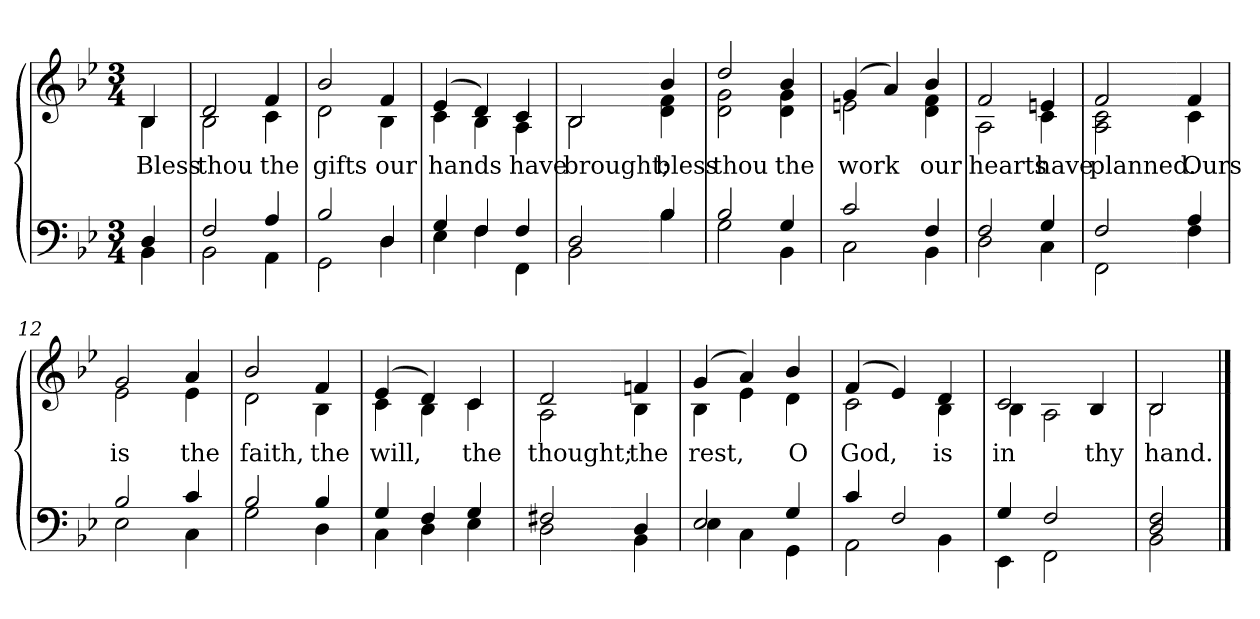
**kern	**kern	**text
*part2	*part1	*part1
*staff2	*staff1	*staff1
*clefF4	*clefG2	*
*k[b-e-]	*k[b-e-]	*
*M3/4	*M3/4	*
=1	=1	=1
*^	*	*
!	!	!LO:TX:b:i:t=Verse	!
!	!	!	!LO:LY:b
*	*	*^	*
4D/	4BB-\	4B-/	4B-\	Bless
=2	=2	=2	=2	=2
!	!	!	!	!LO:LY:b
2F/	2BB-\	2d/	2B-\	thou
!	!	!	!	!LO:LY:b
4A/	4AA\	4f/	4c\	the
=3	=3	=3	=3	=3
!	!	!	!	!LO:LY:b
2B-/	2GG\	2b-/	2d\	gifts
!	!	!	!	!LO:LY:b
4D/	4D\	4f/	4B-\	our
=4	=4	=4	=4	=4
!	!	!	!	!LO:LY:b
4G/	4E-\	(>4e-/	4c\	hands
4F/	4F\	4d/)	4B-\	.
!	!	!	!	!LO:LY:b
4F/	4FF\	4c/	4A\	have
=5	=5	=5	=5	=5
!	!	!	!	!LO:LY:b
2D/	2BB-\	2B-/	2B-\	brought;
!!LO:LB:g=z	!!
=6-	=6-	=6-	=6-	=6-
!	!	!	!	!LO:LY:b
4B-/	4B-\	4b-/	4d\ 4f\	bless
=7	=7	=7	=7	=7
!	!	!	!	!LO:LY:b
2B-/	2G\	2dd/	2d\ 2g\	thou
!	!	!	!	!LO:LY:b
4G/	4BB-\	4b-/	4d\ 4g\	the
=8	=8	=8	=8	=8
!	!	!	!	!LO:LY:b
2c/	2C\	(>4g/	2en\	work
.	.	4a/)	.	.
!	!	!	!	!LO:LY:b
4F/	4BB-\	4b-/	4d\ 4f\	our
=9	=9	=9	=9	=9
!	!	!	!	!LO:LY:b
2F/	2D\	2f/	2A\	hearts
!	!	!	!	!LO:LY:b
4G/	4C\	4en/	4c\	have
=10	=10	=10	=10	=10
!	!	!	!	!LO:LY:b
2F/	2FF\	2f/	2A\ 2c\	planned.
!!LO:LB:g=z	!!
=11-	=11-	=11-	=11-	=11-
!	!	!	!	!LO:LY:b
4A/	4F\	4f/	4c\	Ours
=12	=12	=12	=12	=12
!	!	!	!	!LO:LY:b
2B-/	2E-\	2g/	2e-\	is
!	!	!	!	!LO:LY:b
4c/	4C\	4a/	4e-\	the
=13	=13	=13	=13	=13
!	!	!	!	!LO:LY:b
2B-/	2G\	2b-/	2d\	faith,
!	!	!	!	!LO:LY:b
4B-/	4D\	4f/	4B-\	the
=14	=14	=14	=14	=14
!	!	!	!	!LO:LY:b
4G/	4C\	(>4e-/	4c\	will,
4F/	4D\	4d/)	4B-\	.
!	!	!	!	!LO:LY:b
4G/	4E-\	4c/	4c\	the
=15	=15	=15	=15	=15
!	!	!	!	!LO:LY:b
2F#X/	2D\	2d/	2A\	thought;
!!LO:LB:g=z	!!
=16-	=16-	=16-	=16-	=16-
!	!	!	!	!LO:LY:b
4D/	4BB-\	4fni/	4B-\	the
=17	=17	=17	=17	=17
!	!	!	!	!LO:LY:b
2E-/	4E-\	(>4g/	4B-\	rest,
.	4C\	4a/)	4e-\	.
!	!	!	!	!LO:LY:b
4G/	4GG\	4b-/	4d\	O
=18	=18	=18	=18	=18
!	!	!	!	!LO:LY:b
4c/	2AA\	(>4f/	2c\	God,
2F/	.	4e-/)	.	.
!	!	!	!	!LO:LY:b
.	4BB-\	4d/	4B-\	is
=19	=19	=19	=19	=19
!	!	!	!	!LO:LY:b
4G/	4EE-\	2c/	4B-\	in
2F/	2FF\	.	2A\	.
!	!	!	!	!LO:LY:b
.	.	4B-/	.	thy
=20	=20	=20	=20	=20
!	!	!	!	!LO:LY:b
2D/ 2F/	2BB-\	2B-/	2B-\	hand.
*v	*v	*	*	*
*	*v	*v	*
==	==	==
*-	*-	*-
